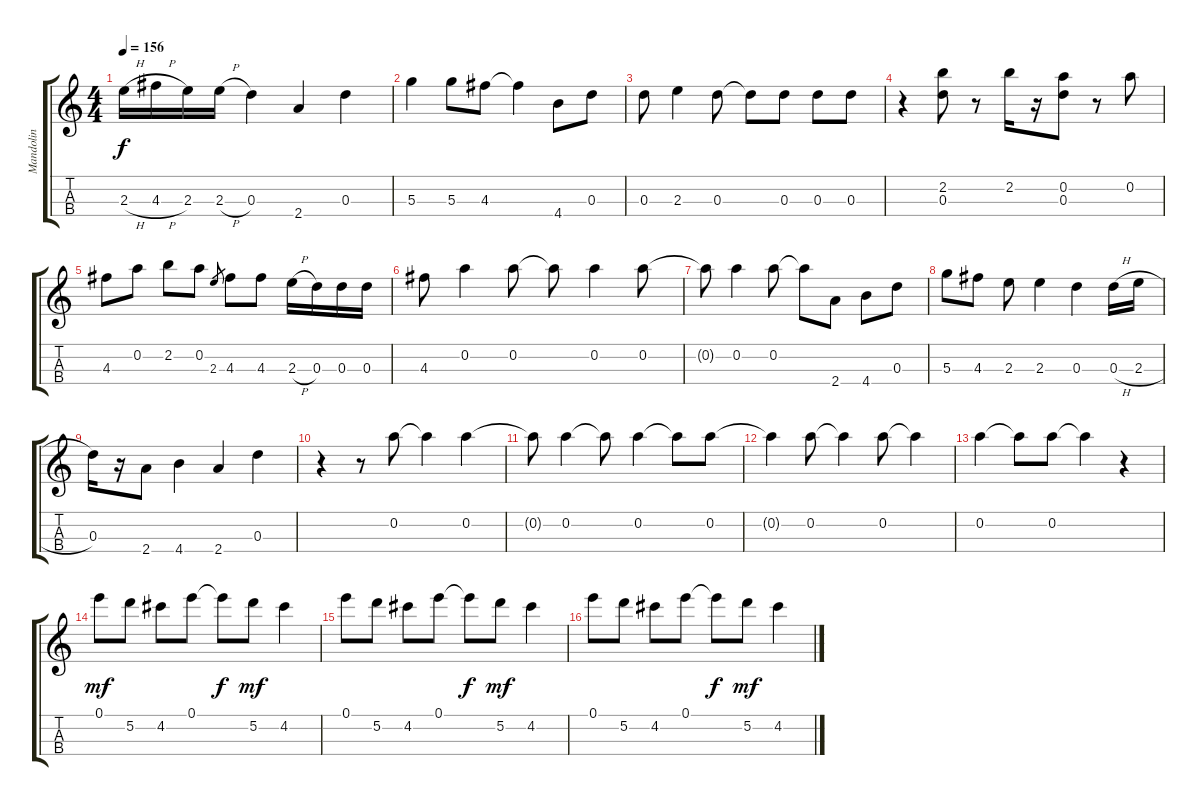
\track ("Mandolin" "Mandolin") {instrument banjo}
\staff {score tabs}
\tuning (E5 A4 D4 G3) {hide}
\displaytranspose 12
\ts (4 4)
\tempo 156
\clef g2
\ks c
2.3{h}.16{dy f} 4.3{h}.16 2.3.16 2.3{h}.16 0.3.4 2.4.4 0.3.4 |
5.3.4 5.3.8 4.3.8 4.3{t}.4 4.4.8 0.3.8 |
0.3.8 2.3.4 0.3.8 0.3{t}.8 0.3.8 0.3.8 0.3.8 |
r.4 (2.2 0.3).8 r.8 2.2.16 r.16 (0.2 0.3).8 r.8 0.2.8 |
4.3.8 0.2.8 2.2.8 0.2.8 2.3.8{gr} 4.3.8 4.3.8 2.3{h}.16 0.3.16 0.3.16 0.3.16 |
4.3.8 0.2.4 0.2.8 0.2{t}.8 0.2.4 0.2.8 |
0.2{t}.8 0.2.4 0.2.8 0.2{t}.8 2.4.8 4.4.8 0.3.8 |
5.3.8 4.3.8 2.3.8 2.3.4 0.3.4 0.3{h}.16 2.3{h}.16 |
0.3.16 r.16 2.4.8 4.4.4 2.4.4 0.3.4 |
r.4 r.8 0.2.8 0.2{t}.4 0.2.4 |
0.2{t}.8 0.2.4 0.2{t}.8 0.2.4 0.2{t}.8 0.2.8 |
0.2{t}.4 0.2.8 0.2{t}.4 0.2.8 0.2{t}.4 |
0.2.4 0.2{t}.8 0.2.8 0.2{t}.4 r.4 |
0.1.8{dy mf} 5.2.8 4.2.8 0.1.8 0.1{t}.8{dy f} 5.2.8{dy mf} 4.2.4 |
0.1.8 5.2.8 4.2.8 0.1.8 0.1{t}.8{dy f} 5.2.8{dy mf} 4.2.4 |
0.1.8 5.2.8 4.2.8 0.1.8 0.1{t}.8{dy f} 5.2.8{dy mf} 4.2.4
